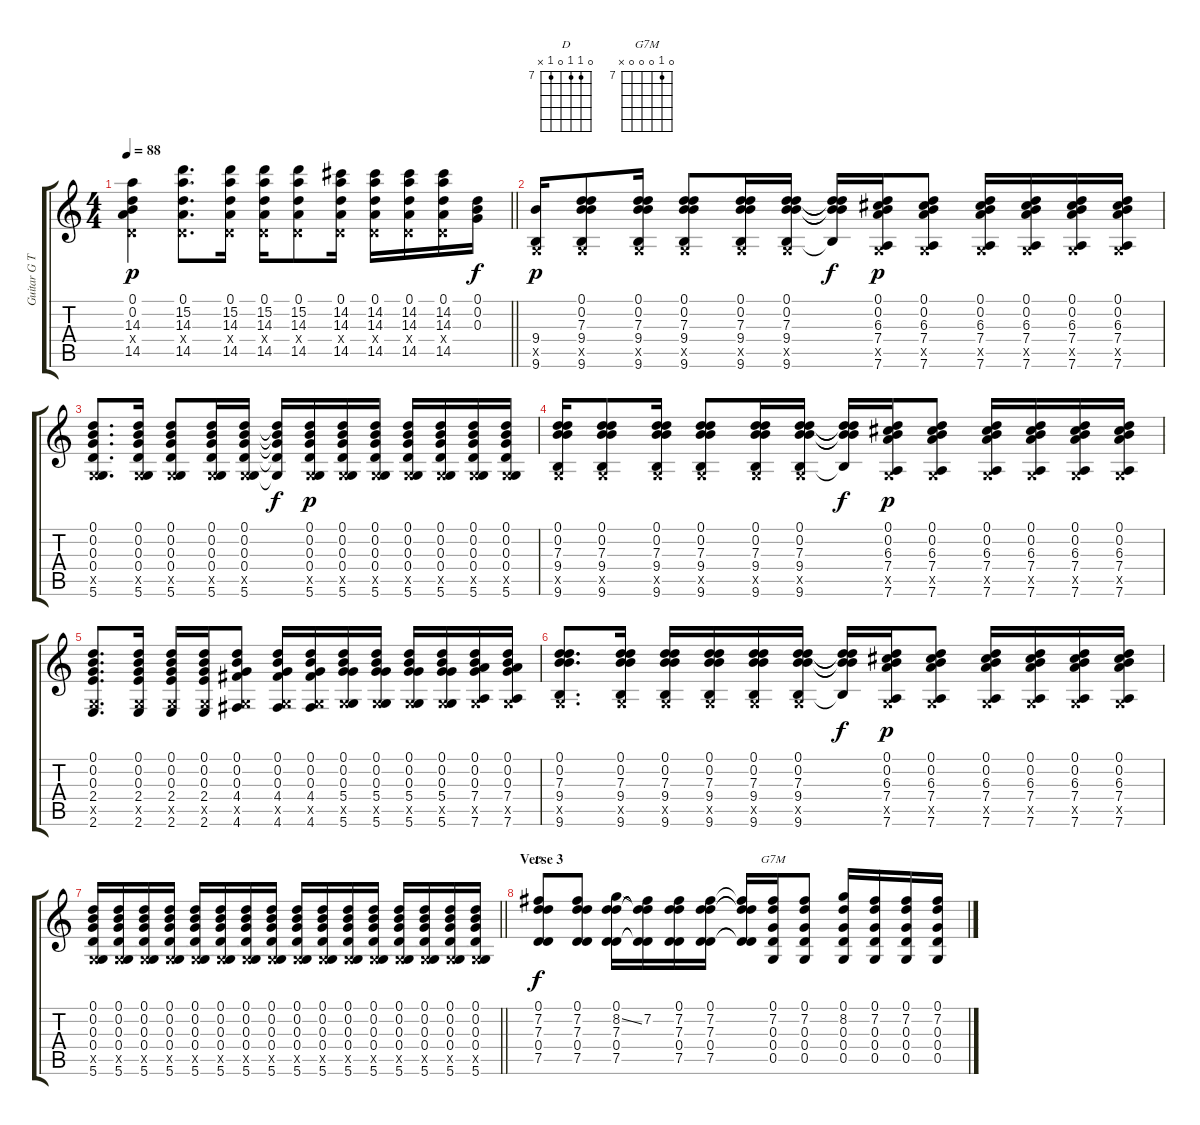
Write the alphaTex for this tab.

\track ("Guitar G Tuning" "Guitar G T") {instrument acousticguitarsteel}
\staff {score tabs}
\tuning (D4 B3 G3 D3 G2 D2) {hide}
\chord ("D" 0 7 7 0 7 x) {firstfret 7}
\chord ("G7M" 0 7 0 0 0 x) {firstfret 7}
\ts (4 4)
\tempo 88
\clef g2
\barLineRight lightlight
\ks c
(0.1 0.2 14.3 0.4{x} 14.5).4{dy p} (0.1 15.2 14.3 0.4{x} 14.5).8{d} (0.1 15.2 14.3 0.4{x} 14.5).16 (0.1 15.2 14.3 0.4{x} 14.5).16 (0.1 15.2 14.3 0.4{x} 14.5).8 (0.1 14.2 14.3 0.4{x} 14.5).16 (0.1 14.2 14.3 0.4{x} 14.5).16 (0.1 14.2 14.3 0.4{x} 14.5).16 (0.1 14.2 14.3 0.4{x} 14.5).16 (0.1 0.2 0.3).16{dy f} |
(9.4 0.5{x} 9.6).16{dy p} (0.1 0.2 7.3 9.4 0.5{x} 9.6).8 (0.1 0.2 7.3 9.4 0.5{x} 9.6).16 (0.1 0.2 7.3 9.4 0.5{x} 9.6).8 (0.1 0.2 7.3 9.4 0.5{x} 9.6).16 (0.1 0.2 7.3 9.4 0.5{x} 9.6).16 (0.1{t} 0.2{t} 7.3{t} 9.4{t} 9.6{t}).16{dy f} (0.1 0.2 6.3 7.4 0.5{x} 7.6).16{dy p} (0.1 0.2 6.3 7.4 0.5{x} 7.6).8 (0.1 0.2 6.3 7.4 0.5{x} 7.6).16 (0.1 0.2 6.3 7.4 0.5{x} 7.6).16 (0.1 0.2 6.3 7.4 0.5{x} 7.6).16 (0.1 0.2 6.3 7.4 0.5{x} 7.6).16 |
(0.1 0.2 0.3 0.4 0.5{x} 5.6).8{d} (0.1 0.2 0.3 0.4 0.5{x} 5.6).16 (0.1 0.2 0.3 0.4 0.5{x} 5.6).8 (0.1 0.2 0.3 0.4 0.5{x} 5.6).16 (0.1 0.2 0.3 0.4 0.5{x} 5.6).16 (0.1{t} 0.2{t} 0.3{t} 0.4{t} 5.6{t}).16{dy f} (0.1 0.2 0.3 0.4 0.5{x} 5.6).16{dy p} (0.1 0.2 0.3 0.4 0.5{x} 5.6).16 (0.1 0.2 0.3 0.4 0.5{x} 5.6).16 (0.1 0.2 0.3 0.4 0.5{x} 5.6).16 (0.1 0.2 0.3 0.4 0.5{x} 5.6).16 (0.1 0.2 0.3 0.4 0.5{x} 5.6).16 (0.1 0.2 0.3 0.4 0.5{x} 5.6).16 |
(0.1 0.2 7.3 9.4 0.5{x} 9.6).16 (0.1 0.2 7.3 9.4 0.5{x} 9.6).8 (0.1 0.2 7.3 9.4 0.5{x} 9.6).16 (0.1 0.2 7.3 9.4 0.5{x} 9.6).8 (0.1 0.2 7.3 9.4 0.5{x} 9.6).16 (0.1 0.2 7.3 9.4 0.5{x} 9.6).16 (0.1{t} 0.2{t} 7.3{t} 9.4{t} 9.6{t}).16{dy f} (0.1 0.2 6.3 7.4 0.5{x} 7.6).16{dy p} (0.1 0.2 6.3 7.4 0.5{x} 7.6).8 (0.1 0.2 6.3 7.4 0.5{x} 7.6).16 (0.1 0.2 6.3 7.4 0.5{x} 7.6).16 (0.1 0.2 6.3 7.4 0.5{x} 7.6).16 (0.1 0.2 6.3 7.4 0.5{x} 7.6).16 |
(0.1 0.2 0.3 2.4 0.5{x} 2.6).8{d} (0.1 0.2 0.3 2.4 0.5{x} 2.6).16 (0.1 0.2 0.3 2.4 0.5{x} 2.6).16 (0.1 0.2 0.3 2.4 0.5{x} 2.6).16 (0.1 0.2 0.3 4.4 0.5{x} 4.6).8 (0.1 0.2 0.3 4.4 0.5{x} 4.6).16 (0.1 0.2 0.3 4.4 0.5{x} 4.6).16 (0.1 0.2 0.3 5.4 0.5{x} 5.6).16 (0.1 0.2 0.3 5.4 0.5{x} 5.6).16 (0.1 0.2 0.3 5.4 0.5{x} 5.6).16 (0.1 0.2 0.3 5.4 0.5{x} 5.6).16 (0.1 0.2 0.3 7.4 0.5{x} 7.6).16 (0.1 0.2 0.3 7.4 0.5{x} 7.6).16 |
(0.1 0.2 7.3 9.4 0.5{x} 9.6).8{d} (0.1 0.2 7.3 9.4 0.5{x} 9.6).16 (0.1 0.2 7.3 9.4 0.5{x} 9.6).16 (0.1 0.2 7.3 9.4 0.5{x} 9.6).16 (0.1 0.2 7.3 9.4 0.5{x} 9.6).16 (0.1 0.2 7.3 9.4 0.5{x} 9.6).16 (0.1{t} 0.2{t} 7.3{t} 9.4{t} 9.6{t}).16{dy f} (0.1 0.2 6.3 7.4 0.5{x} 7.6).16{dy p} (0.1 0.2 6.3 7.4 0.5{x} 7.6).8 (0.1 0.2 6.3 7.4 0.5{x} 7.6).16 (0.1 0.2 6.3 7.4 0.5{x} 7.6).16 (0.1 0.2 6.3 7.4 0.5{x} 7.6).16 (0.1 0.2 6.3 7.4 0.5{x} 7.6).16 |
\barLineRight lightlight
(0.1 0.2 0.3 0.4 0.5{x} 5.6).16 (0.1 0.2 0.3 0.4 0.5{x} 5.6).16 (0.1 0.2 0.3 0.4 0.5{x} 5.6).16 (0.1 0.2 0.3 0.4 0.5{x} 5.6).16 (0.1 0.2 0.3 0.4 0.5{x} 5.6).16 (0.1 0.2 0.3 0.4 0.5{x} 5.6).16 (0.1 0.2 0.3 0.4 0.5{x} 5.6).16 (0.1 0.2 0.3 0.4 0.5{x} 5.6).16 (0.1 0.2 0.3 0.4 0.5{x} 5.6).16 (0.1 0.2 0.3 0.4 0.5{x} 5.6).16 (0.1 0.2 0.3 0.4 0.5{x} 5.6).16 (0.1 0.2 0.3 0.4 0.5{x} 5.6).16 (0.1 0.2 0.3 0.4 0.5{x} 5.6).16 (0.1 0.2 0.3 0.4 0.5{x} 5.6).16 (0.1 0.2 0.3 0.4 0.5{x} 5.6).16 (0.1 0.2 0.3 0.4 0.5{x} 5.6).16 |
\section ("" "Verse 3")
(0.1 7.2 7.3 0.4 7.5).8{ch "D" dy f} (0.1 7.2 7.3 0.4 7.5).8 (0.1 8.2{ss} 7.3 0.4 7.5).16 (0.1{t} 7.2 7.3{t} 0.4{t} 7.5{t}).16 (0.1 7.2 7.3 0.4 7.5).16 (0.1 7.2 7.3 0.4 7.5).16 (0.1{t} 7.2{t} 7.3{t} 0.4{t} 7.5{t}).16 (0.1 7.2 0.3 0.4 0.5).16{ch "G7M"} (0.1 7.2 0.3 0.4 0.5).8 (0.1 8.2 0.3 0.4 0.5).16 (0.1 7.2 0.3 0.4 0.5).16 (0.1 7.2 0.3 0.4 0.5).16 (0.1 7.2 0.3 0.4 0.5).16
